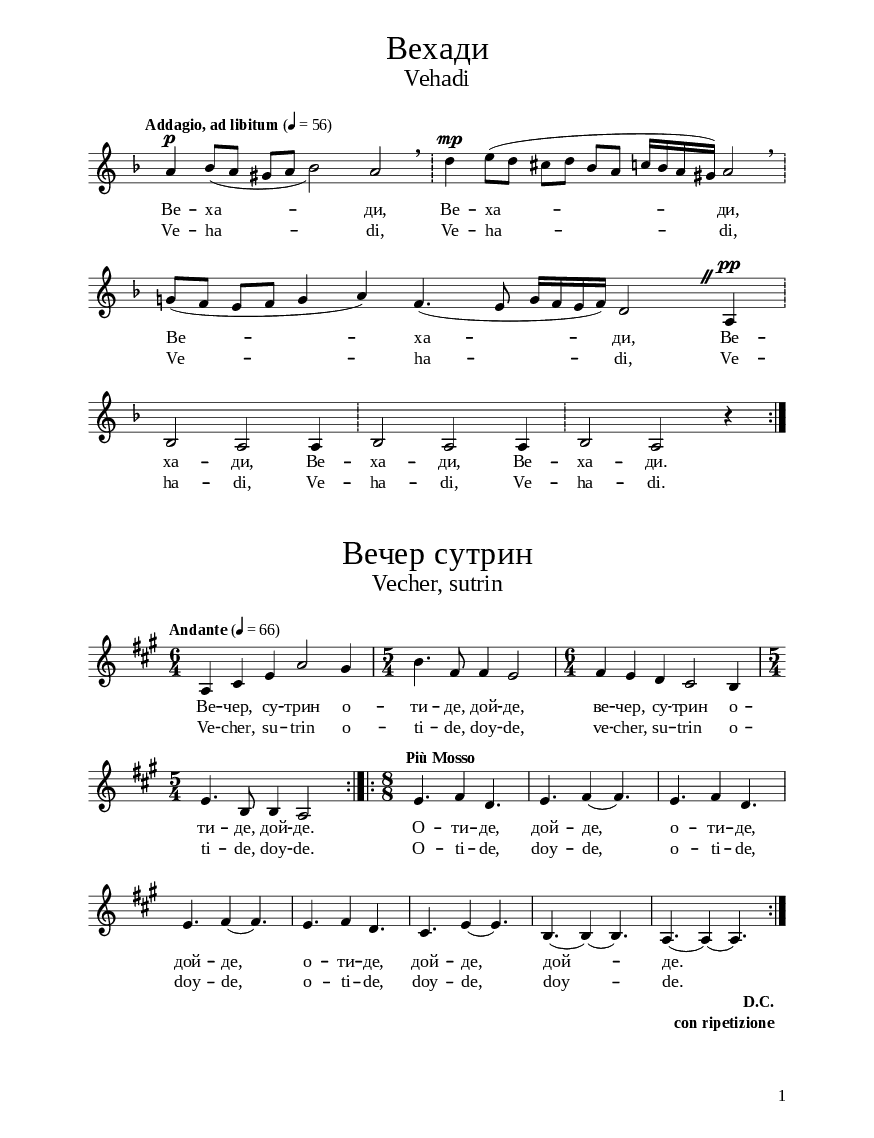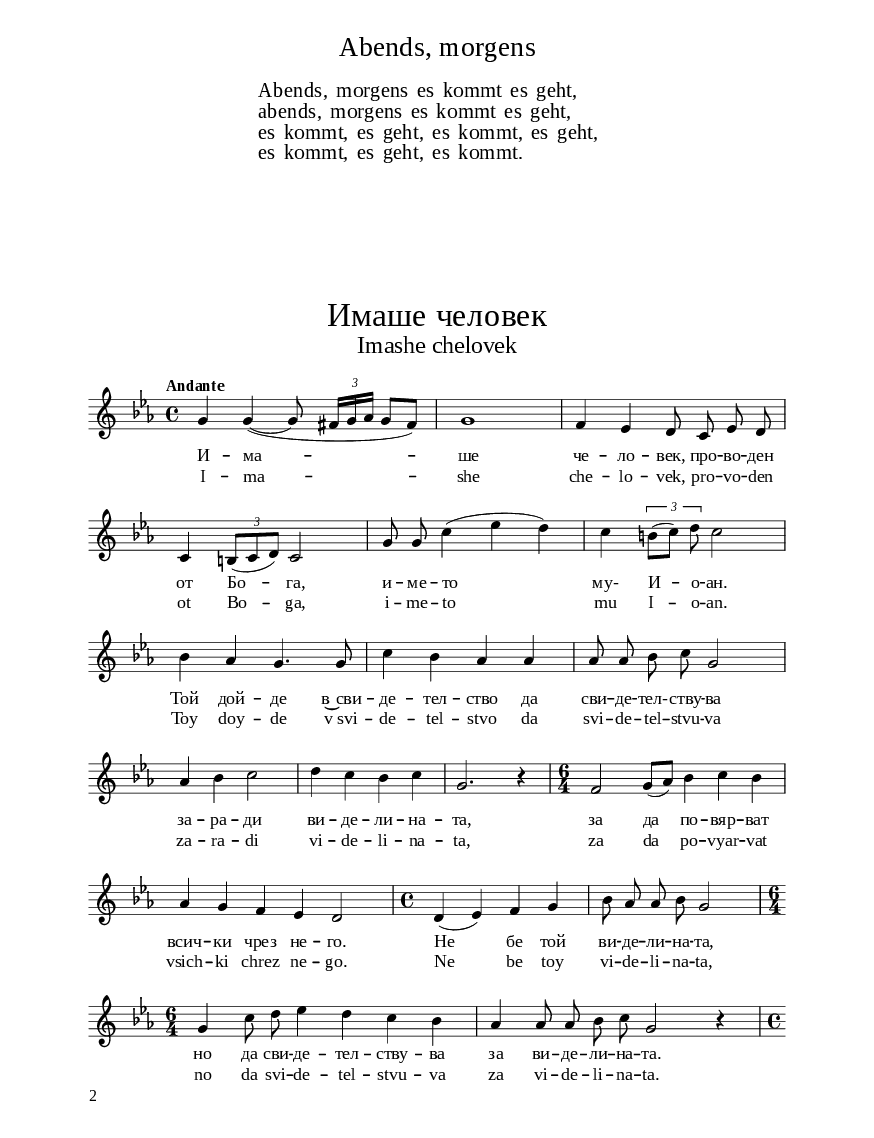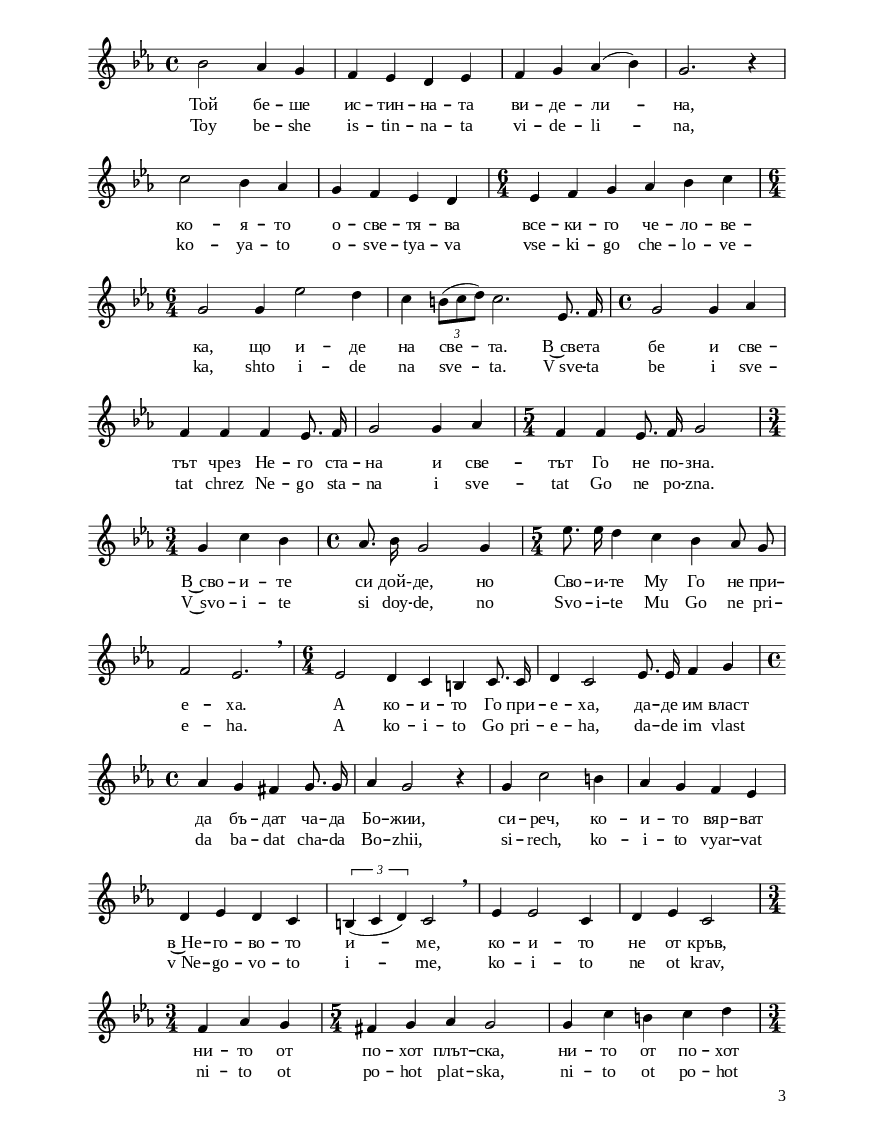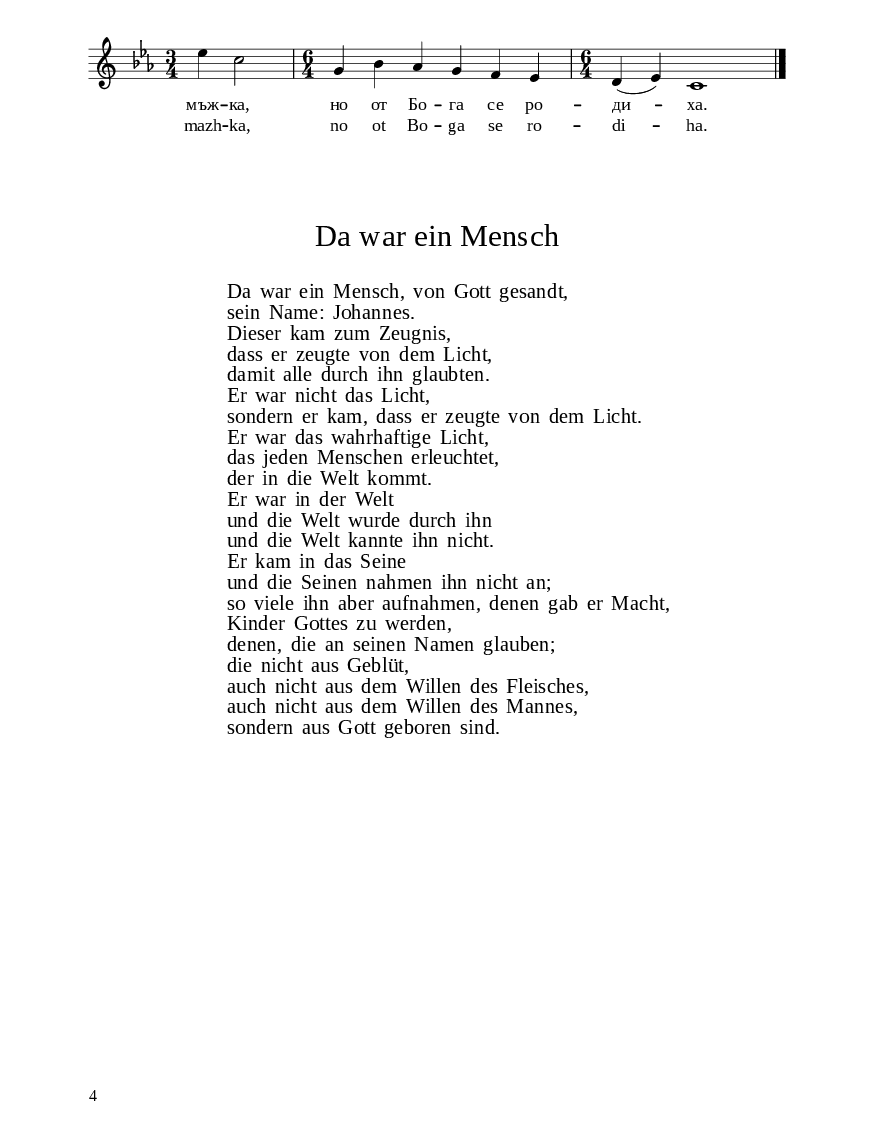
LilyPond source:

\version "2.24.0"

% include paper part and global functions
\include "include/globals.ily"

\bookpart {
  \label #'ref083_1
  \tocItem \markup "Вехади – Vehadi"
  \include "include/bookpart-paper.ily"
  \score {
    \include "include/score-layout.ily"

    \new Voice \absolute {
      \clef treble
      \key d \minor
      \tempoFunc "Addagio, ad libitum" 4 "56"

      \autoBeamOff
      \omit Score.TimeSignature
      \cadenzaOn % allows custom bar lines


      \repeat volta 2 {
        \slurDown a'4^\p bes'8 [ ( a'] gis' [a'] bes'2 ) \slurNeutral a' \bar "!"  \breathe  d''4^\mp  e''8 ( [d''] cis'' [d''] bes' [a'] c''16 [bes' a' gis'!] ) a'2 \bar "!" \breathe \break |

        \time 10/4 g'8 ([ f'] e' [f'] g'4 a' ) f'4. ( e'8 g'16 [f' e' f'] ) d'2
        \override BreathingSign.text = \markup {
          \musicglyph "scripts.caesura.straight"
        }
        \breathe
        a4^\pp \bar "!" \break |


        bes2 a2 a4 \bar "!"  bes2 a a4  \bar "!"  bes2 a r4
      } \break
    }

    \addlyrics {
      Ве -- ха -- ди, Ве -- ха -- ди, Ве -- ха -- ди,
      Ве -- ха -- ди, Ве -- ха -- ди, Ве -- ха -- ди.
    }
    \addlyrics {
      Ve -- ha -- di, Ve -- ha -- di, Ve -- ha -- di,
      Ve -- ha -- di, Ve -- ha -- di, Ve -- ha -- di.}
      \header {
        title = \titleFunc "Вехади" "Vehadi"
      }

      \midi{}

    } % score
    %

    \include "include/bookpart-paper.ily"
      \label #'ref083_2
  \tocItem \markup "Вечер сутрин – Vecher, sutrin"
    \score {
      \include "include/score-layout.ily"

      \new Voice \absolute {
        \clef treble
        \key a \major
        \time 6/4
        \tempoFunc "Andante" 4 "66"
        \autoBeamOff

        a4 cis' e' a'2 gis'4 |  \time 5/4  b'4. fis'8 fis'4 e'2 | \time 6/4  fis'4 e' d' cis'2 b4 \break |

        \time 5/4  e'4. b8 b4 a2 | \bar ":|.|:" \time 8/8 \tempo  "      Più Mosso"

        e'4. fis'4 d'4. | e'4. fis'4 ~ fis'4. | e'4. fis'4 d'4. \break |

        e'4. fis'4 ~ fis'4. |e'4. fis'4 d'4. | cis'4. e'4 ~ e'4. | b4. ~ b4 ~ b4. | a4. ~ a4 ~ a4. | \bar ":|."


      }

      \addlyrics {
        Ве -- чер,
        су -- трин о -- ти -- де, дой -- де, ве -- чер,
        су -- трин о -- ти -- де, дой -- де. О -- ти --
        де, дой -- де, о -- ти -- де, дой -- де, о -- ти
        -- де, дой -- де, дой -- де.}
        \addlyrics {
          Ve -- cher,
          su -- trin o -- ti -- de, doy -- de, ve -- cher,
          su -- trin o -- ti -- de, doy -- de. O -- ti --
          de, doy -- de, o -- ti -- de, doy -- de, o -- ti
          -- de, doy -- de, doy -- de.}
          \header {
            title = \titleFunc "Вечер сутрин" "Vecher, sutrin"
          }

          \midi{}

        } % score

        \markup \dc-two "D.C." "con ripetizione"

        \pageBreak

        % include foreign translation(s) of the song
        \version "2.24.0"

\markup \fill-line { \fontsize #deTitleFontSize "Abends, morgens" }
\markup \null
\markup \null
\markup \fontsize #deCoupletFontSize {
  \hspace #14
  \override #`(baseline-skip . ,deCoupletBaselineSkip)


  
  \column {
     \line { "   "Abends, morgens es kommt es geht, }
     \line { "   "abends, morgens es kommt es geht, }
     \line { "   "es kommt, es geht, es kommt, es geht, }
     \line { "   "es kommt, es geht, es kommt. }
  }
}    



        \markup \empty-three
        \markup \empty-three
        \include "include/bookpart-paper.ily"
        \label #'ref083_3
        \tocItem \markup "Имаше человек  – Imashe chelovek"
        \score {
          \include "include/score-layout.ily"

          \new Voice \absolute {
            \clef treble
            \key c \minor
            \time 4/4
            \tempo "Andante"

            \autoBeamOff
            g'4  g' ( ~ g'8 \times 2/3  { fis'16 [g'16 as'] } g'8 [ fis'] ) | g'1 | f'4 es' d'8 c' es' d' \break |

            c'4  \times 2/3  { b8 ( [c' d'8] )  } c'2 | g'8 g' c''4 ( es'' d'' ) | \tupletUp c''4 \tuplet 3/2 { b'8 ([ c''] ) d''8 } c''2 \break \tupletNeutral |

            bes'4 as' g'4. g'8 | c''4 bes' as' as' | as'8 as' bes' c'' g'2 \break |

            as'4 bes' c''2 |  d''4 c'' bes' c'' | g'2. r4 |  \time 6/4  f'2 g'8 [( as' )] bes'4 c'' bes' \break |

            as'4 g' f' es' d'2 | \time 4/4  d'4 ( es' ) f' g' | bes'8 as' as' bes' g'2 \break |

            \time 6/4  g'4 c''8 d'' es''4 d'' c'' bes' | as'4 as'8 as' bes' c'' g'2 r4 \break |

            \time 4/4  bes'2 as'4 g' | f'4 es' d' es' | f'4 g' as' ( bes' ) | g'2. r4 \break |

            c''2 bes'4 as' | g'4 f' es' d' | \time 6/4  es'4 f' g' as' bes' c'' | \break

            \time 6/4  g'2 g'4 es''2 d''4 | c''4  \times 2/3  { b'8 ( [c'' d''8] ) } c''2.  es'8. f'16 \noBeam | \time 4/4  g'2 g'4 as' \break |

            f'4 f' f' es'8. f'16 | g'2 g'4 as' | \time 5/4  f'4 f' es'8. f'16 g'2 \break |

            \time 3/4  g'4 c'' bes' | \time 4/4  as'8. bes'16 g'2 g'4 | \time 5/4  es''8. es''16 d''4 c'' bes' as'8 g' \break |

            f'2 es'2. \breathe | \time 6/4  es'2 d'4 c' b c'8. c'16 | d'4 c'2 es'8. es'16 f'4 g' \break |

            \time 4/4  as'4 g' fis' g'8. g'16 \noBeam | as'4 g'2 r4 | g'4 c''2 b'4 | as'4 g' f' es' \break |

            d'4 es' d' c' | \times 2/3  {
              b4 ( c'4 d' )} c'2 \breathe | es'4 es'2 c'4 | d'4 es' c'2 \break |

              \time 3/4  f'4 as' g' | \time 5/4  fis'4 g' as' g'2 | g'4 c'' b' c'' d'' \break |

              \time 3/4  es''4 c''2 | \time 6/4  g'4 bes' as' g' f' es' | \time 6/4  d'4 ( es' ) c'1 | \bar "|."
            }

            \addlyrics {
              И -- ма --
              ше че -- ло -- век, про -- во -- ден от Бо --
              га, и -- ме -- то му- И -- о -- ан. Той дой --
              де в~сви -- де -- тел -- ство да сви -- де -- "тел-"
              -- ству -- ва за -- ра -- ди ви -- де -- ли -- на
              -- та, за да по -- вяр -- ват всич -- ки чрез не
              -- го. Не бе той ви -- де -- ли -- на -- та, но
              да сви -- де -- тел -- ству -- ва за ви -- де --
              ли -- на -- та. Той бе -- ше ис -- тин -- на --
              та ви -- де -- ли -- на, ко -- я -- то о -- све
              -- тя -- ва все -- ки -- го че -- ло -- ве -- ка,
              що и -- де на све -- та. В~све -- та бе и све
              -- тът чрез Не -- го ста -- на и све -- тът Го
              не "по-" -- зна. В~сво -- и -- те си "дой-" -- де, но
              Сво -- и -- те Му Го не при -- е -- ха. А ко
              -- и -- то Го при -- е -- ха, да -- де им власт
              да бъ -- дат ча -- да Бо -- жии, си -- реч, ко
              -- и -- то вяр -- ват в~Не -- го -- во -- то и --
              ме, ко -- и -- то не от кръв, ни -- то от по
              -- хот плът -- ска, ни -- то от по -- хот мъж --
              ка, но от Бо -- га се ро -- ди -- ха.}
              \addlyrics {
                I -- ma --
                she che -- lo -- vek, pro -- vo -- den ot Bo --
                ga, i -- me -- to mu I -- o -- an. Toy doy --
                de v_svi -- de -- tel -- stvo da svi -- de -- tel
                -- stvu -- va za -- ra -- di vi -- de -- li -- na
                -- ta, za da po -- vyar -- vat vsich -- ki chrez ne
                -- go. Ne be toy vi -- de -- li -- na -- ta, no
                da svi -- de -- tel -- stvu -- va za vi -- de --
                li -- na -- ta. Toy be -- she is -- tin -- na --
                ta vi -- de -- li -- na, ko -- ya -- to o -- sve
                -- tya -- va vse -- ki -- go che -- lo -- ve -- ka,
                shto i -- de na sve -- ta. V_sve -- ta be i sve
                -- tat chrez Ne -- go sta -- na i sve -- tat Go
                ne po -- zna. V~svo -- i -- te si doy -- de, no
                Svo -- i -- te Mu Go ne pri -- e -- ha. A ko
                -- i -- to Go pri -- e -- ha, da -- de im vlast
                da ba -- dat cha -- da Bo -- zhii, si -- rech, ko
                -- i -- to vyar -- vat v_Ne -- go -- vo -- to i --
                me, ko -- i -- to ne ot krav, ni -- to ot po
                -- hot plat -- ska, ni -- to ot po -- hot mazh --
                ka, no ot Bo -- ga se ro -- di -- ha.}

                \header {
                  title = \titleFunc "Имаше человек" "Imashe chelovek"
                }

                \midi{}

              } % score

              \markup \empty-two

              % include foreign translation(s) of the song
              \version "2.20.0"

\markup \fill-line { \fontsize #6 "Da war ein Mensch" }
\markup \null
\markup \null
\markup \fontsize #+2.5 {
    \hspace #12
    \override #'(baseline-skip . 2)
    
        \column {

     \line { " " } 
     
    \line { " " Da war ein Mensch, von Gott gesandt,  }

\line { " " sein Name: Johannes. }

\line { " " Dieser kam zum Zeugnis,  }

\line { " " dass er zeugte von dem Licht, }

\line { " " damit alle durch ihn glaubten. }

\line { " " Er war nicht das Licht,  }

\line { " " sondern er kam, dass er zeugte von dem Licht. }

\line { " " Er war das wahrhaftige Licht,  }

\line { " " das jeden Menschen erleuchtet, }

\line { " " der in die Welt kommt. }

\line { " " Er war in der Welt }

\line { " " und die Welt wurde durch ihn }

\line { " " und die Welt kannte ihn nicht. }

\line { " " Er kam in das Seine }

\line { " " und die Seinen nahmen ihn nicht an; }

\line { " " so viele ihn aber aufnahmen, denen gab er Macht, }

\line { " " Kinder Gottes zu werden, }

\line { " " denen, die an seinen Namen glauben; }

\line { " " die nicht aus Geblüt,  }

\line { " " auch nicht aus dem Willen des Fleisches,  }

\line { " " auch nicht aus dem Willen des Mannes,  }

\line { " " sondern aus Gott geboren sind.  }
     
    }
}
%}
   
 
 


 
    
   
    
 
%--------------------------------------------------------------------- 


            } % bookpart
